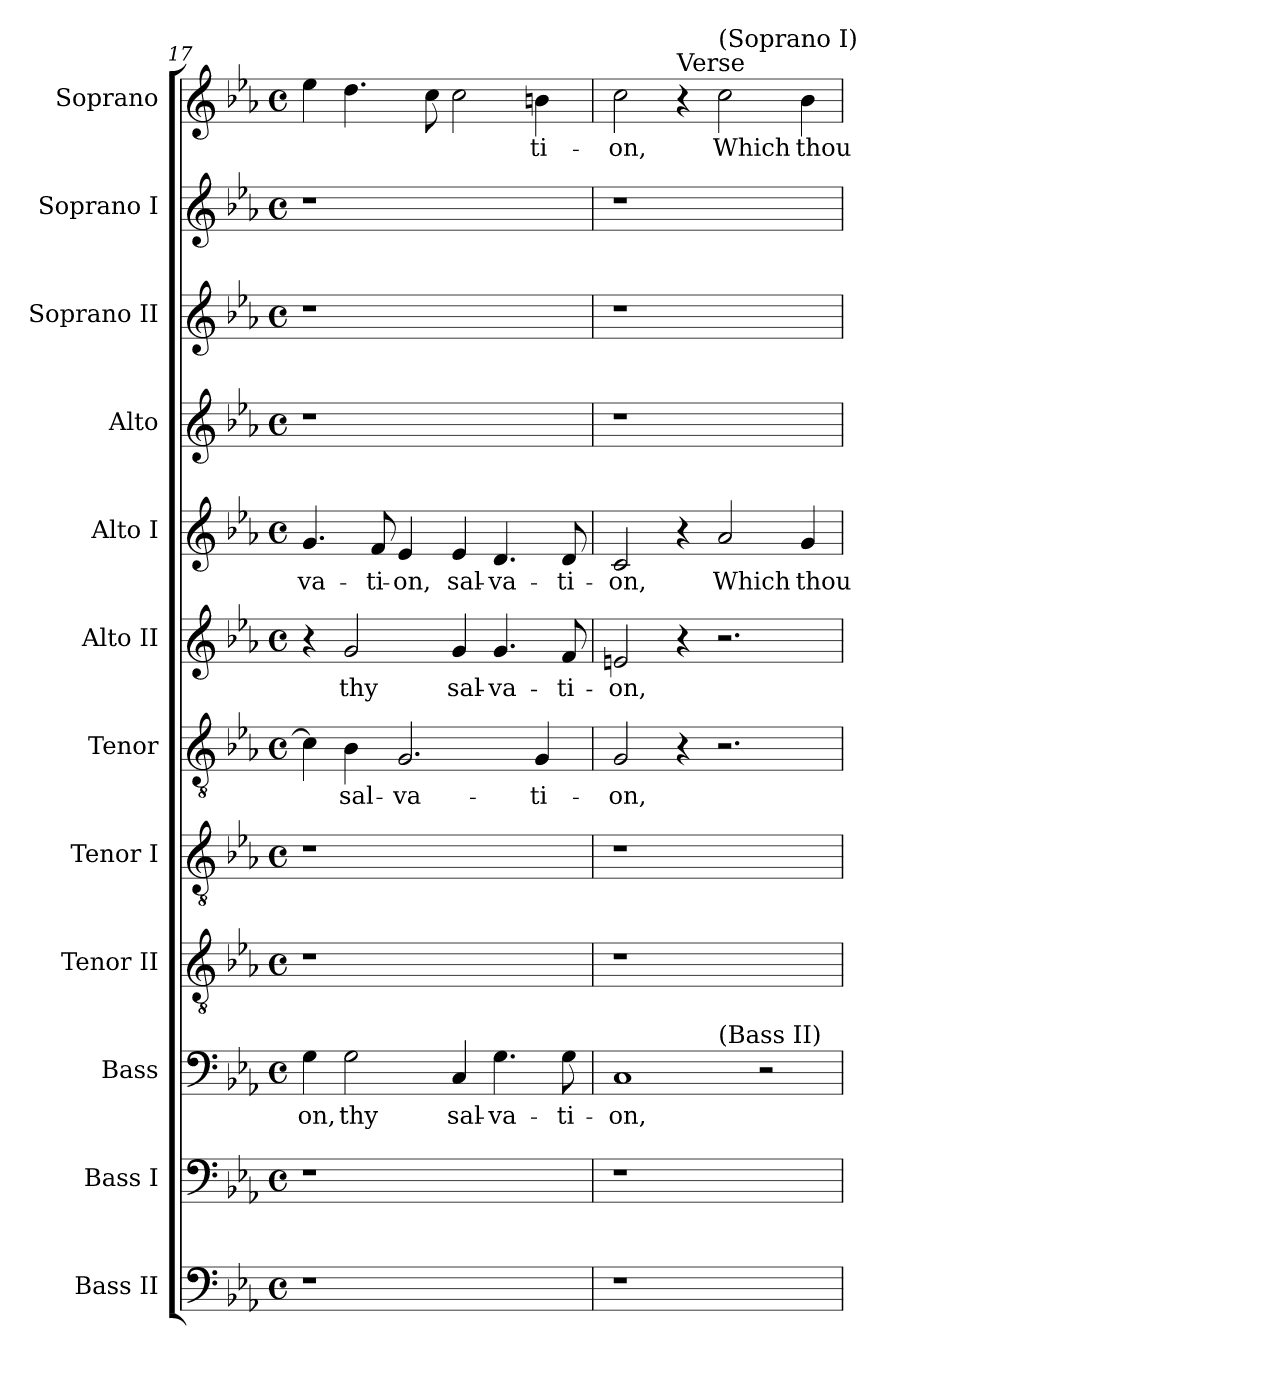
**kern	**kern	**kern	**text	**kern	**kern	**kern	**text	**kern	**text	**kern	**text	**kern	**kern	**kern	**kern	**text
*part12	*part11	*part10	*part10	*part9	*part8	*part7	*part7	*part6	*part6	*part5	*part5	*part4	*part3	*part2	*part1	*part1
*staff12	*staff11	*staff10	*staff10	*staff9	*staff8	*staff7	*staff7	*staff6	*staff6	*staff5	*staff5	*staff4	*staff3	*staff2	*staff1	*staff1
*I"Bass II	*I"Bass I	*I"Bass	*	*I"Tenor II	*I"Tenor I	*I"Tenor	*	*I"Alto II	*	*I"Alto I	*	*I"Alto	*I"Soprano II	*I"Soprano I	*I"Soprano	*
*I'BII	*I'BI	*I'B	*	*I'TII	*I'TI	*I'T	*	*I'AII	*	*I'AI	*	*I'A	*I'SII	*I'SI	*I'S	*
*clefF4	*clefF4	*clefF4	*	*clefGv2	*clefGv2	*clefGv2	*	*clefG2	*	*clefG2	*	*clefG2	*clefG2	*clefG2	*clefG2	*
*ITrd7c12	*	*ITrd7c12	*	*ITrd7c12	*ITrd7c12	*ITrd7c12	*	*	*	*	*	*	*	*	*	*
*k[b-e-a-]	*k[b-e-a-]	*k[b-e-a-]	*	*k[b-e-a-]	*k[b-e-a-]	*k[b-e-a-]	*	*k[b-e-a-]	*	*k[b-e-a-]	*	*k[b-e-a-]	*k[b-e-a-]	*k[b-e-a-]	*k[b-e-a-]	*
*E-:	*E-:	*E-:	*	*E-:	*E-:	*E-:	*	*E-:	*	*E-:	*	*E-:	*E-:	*E-:	*E-:	*
*M4/4	*M4/4	*M4/4	*	*M4/4	*M4/4	*M4/4	*	*M4/4	*	*M4/4	*	*M4/4	*M4/4	*M4/4	*M4/4	*
*met(c)	*met(c)	*met(c)	*	*met(c)	*met(c)	*met(c)	*	*met(c)	*	*met(c)	*	*met(c)	*met(c)	*met(c)	*met(c)	*
=17	=17	=17	=17	=17	=17	=17	=17	=17	=17	=17	=17	=17	=17	=17	=17	=17
!LO:N:vis=1	!LO:N:vis=1	!	!	!	!	!	!	!	!	!	!	!	!	!	!	!
!	!	!	!LO:LY:b:color=#000000	!LO:N:vis=1	!LO:N:vis=1	!	!	!	!	!	!	!	!	!	!	!
!	!	!	!	!	!	!	!	!	!	!	!LO:LY:b:color=#000000	!LO:N:vis=1	!LO:N:vis=1	!LO:N:vis=1	!	!
1r	1r	4GGi\	-on,	1r	1r	4Ci\]	.	4r	.	4.gi/	-va-	1r	1r	1r	4ee-i\	.
!	!	!	!LO:LY:b:color=#000000	!	!	!	!	!	!	!	!	!	!	!	!	!
!	!	!	!	!	!	!	!LO:LY:b:color=#000000	!	!	!	!	!	!	!	!	!
!	!	!	!	!	!	!	!	!	!LO:LY:b:color=#000000	!	!	!	!	!	!	!
.	.	2GGi\	thy	.	.	4BB-i\	sal-	2gi/	thy	.	.	.	.	.	4.ddi\	.
!	!	!	!	!	!	!	!	!	!	!	!LO:LY:b:color=#000000	!	!	!	!	!
.	.	.	.	.	.	.	.	.	.	8fi/	-ti-	.	.	.	.	.
!	!	!	!	!	!	!	!LO:LY:b:color=#000000	!	!	!	!	!	!	!	!	!
!	!	!	!	!	!	!	!	!	!	!	!LO:LY:b:color=#000000	!	!	!	!	!
.	.	.	.	.	.	2.GGi/	-va-	.	.	4e-i/	-on,	.	.	.	.	.
.	.	.	.	.	.	.	.	.	.	.	.	.	.	.	8cci\	.
!	!	!	!LO:LY:b:color=#000000	!	!	!	!	!	!	!	!	!	!	!	!	!
!	!	!	!	!	!	!	!	!	!LO:LY:b:color=#000000	!	!	!	!	!	!	!
!	!	!	!	!	!	!	!	!	!	!	!LO:LY:b:color=#000000	!	!	!	!	!
.	.	4CCi/	sal-	.	.	.	.	4gi/	sal-	4e-i/	sal-	.	.	.	2cci\	.
!	!	!	!LO:LY:b:color=#000000	!	!	!	!	!	!	!	!	!	!	!	!	!
!	!	!	!	!	!	!	!	!	!LO:LY:b:color=#000000	!	!	!	!	!	!	!
!	!	!	!	!	!	!	!	!	!	!	!LO:LY:b:color=#000000	!	!	!	!	!
2ryy	2ryy	4.GGi\	-va-	2ryy	2ryy	.	.	4.gi/	-va-	4.di/	-va-	2ryy	2ryy	2ryy	.	.
!	!	!	!	!	!	!	!LO:LY:b:color=#000000	!	!	!	!	!	!	!	!	!
!	!	!	!	!	!	!	!	!	!	!	!	!	!	!	!	!LO:LY:b:color=#000000
.	.	.	.	.	.	4GGi/	-ti-	.	.	.	.	.	.	.	4bni\	-ti-
!	!	!	!LO:LY:b:color=#000000	!	!	!	!	!	!	!	!	!	!	!	!	!
!	!	!	!	!	!	!	!	!	!LO:LY:b:color=#000000	!	!	!	!	!	!	!
!	!	!	!	!	!	!	!	!	!	!	!LO:LY:b:color=#000000	!	!	!	!	!
.	.	8GGi\	-ti-	.	.	.	.	8fi/	-ti-	8di/	-ti-	.	.	.	.	.
=18	=18	=18	=18	=18	=18	=18	=18	=18	=18	=18	=18	=18	=18	=18	=18	=18
!LO:N:vis=1	!LO:N:vis=1	!	!	!	!	!	!	!	!	!	!	!	!	!	!	!
!	!	!	!LO:LY:b:color=#000000	!LO:N:vis=1	!LO:N:vis=1	!	!	!	!	!	!	!	!	!	!	!
!	!	!	!	!	!	!	!LO:LY:b:color=#000000	!	!	!	!	!	!	!	!	!
!	!	!	!	!	!	!	!	!	!LO:LY:b:color=#000000	!	!	!	!	!	!	!
!	!	!	!	!	!	!	!	!	!	!	!LO:LY:b:color=#000000	!LO:N:vis=1	!LO:N:vis=1	!LO:N:vis=1	!	!
!	!	!	!	!	!	!	!	!	!	!	!	!	!	!	!	!LO:LY:b:color=#000000
*	*	*^	*	*	*	*	*	*	*	*	*	*	*	*	*	*
1r	1r	1CCi	2.ryy	-on,	1r	1r	2GGi/	-on,	2eni/	-on,	2ci/	-on,	1r	1r	1r	2cci\	-on,
!	!	!	!	!	!	!	!	!	!	!	!	!	!	!	!	!LO:TX:a:t=Verse	!
.	.	.	.	.	.	.	4r	.	4r	.	4r	.	.	.	.	4r	.
!	!	!	!	!	!	!	!	!	!	!	!	!LO:LY:b:color=#000000	!	!	!	!	!
!	!	!	!	!	!	!	!	!	!	!	!	!	!	!	!	!LO:TX:a:t=(Soprano I)	!
!	!	!	!LO:TX:a:t=(Bass II)	!	!	!	!	!	!	!	!	!	!	!	!	!	!
!	!	!	!	!	!	!	!	!	!	!	!	!	!	!	!	!	!LO:LY:b:color=#000000
.	.	.	2.ryy	.	.	.	2.r	.	2.r	.	2a-i/	Which	.	.	.	2cci\	Which
2ryy	2ryy	2r	.	.	2ryy	2ryy	.	.	.	.	.	.	2ryy	2ryy	2ryy	.	.
!	!	!	!	!	!	!	!	!	!	!	!	!LO:LY:b:color=#000000	!	!	!	!	!
!	!	!	!	!	!	!	!	!	!	!	!	!	!	!	!	!	!LO:LY:b:color=#000000
.	.	.	.	.	.	.	.	.	.	.	4gi/	thou	.	.	.	4b-i\	thou
*	*	*v	*v	*	*	*	*	*	*	*	*	*	*	*	*	*	*
=	=	=	=	=	=	=	=	=	=	=	=	=	=	=	=	=
*-	*-	*-	*-	*-	*-	*-	*-	*-	*-	*-	*-	*-	*-	*-	*-	*-
